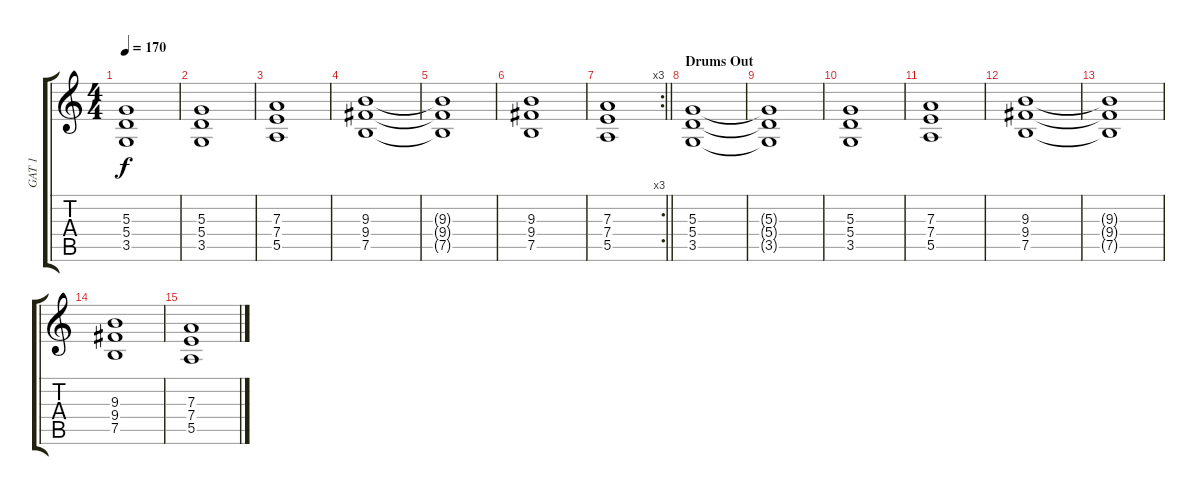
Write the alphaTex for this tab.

\track ("GAT 1" "GAT 1") {instrument distortionguitar}
\staff {score tabs}
\tuning (B3 Gb3 D3 A2 E2 B1) {hide}
\ts (4 4)
\tempo 170
\clef g2
\ks c
(5.3{t} 5.4{t} 3.5{t}).1{dy f} |
(5.3 5.4 3.5).1 |
(7.3 7.4 5.5).1 |
(9.3 9.4 7.5).1 |
(9.3{t} 9.4{t} 7.5{t}).1 |
(9.3 9.4 7.5).1 |
\rc 3
\barLineRight lightlight
(7.3 7.4 5.5).1 |
\section ("" "Drums Out")
(5.3 5.4 3.5).1 |
(5.3{t} 5.4{t} 3.5{t}).1 |
(5.3 5.4 3.5).1 |
(7.3 7.4 5.5).1 |
(9.3 9.4 7.5).1 |
(9.3{t} 9.4{t} 7.5{t}).1 |
(9.3 9.4 7.5).1 |
(7.3 7.4 5.5).1
